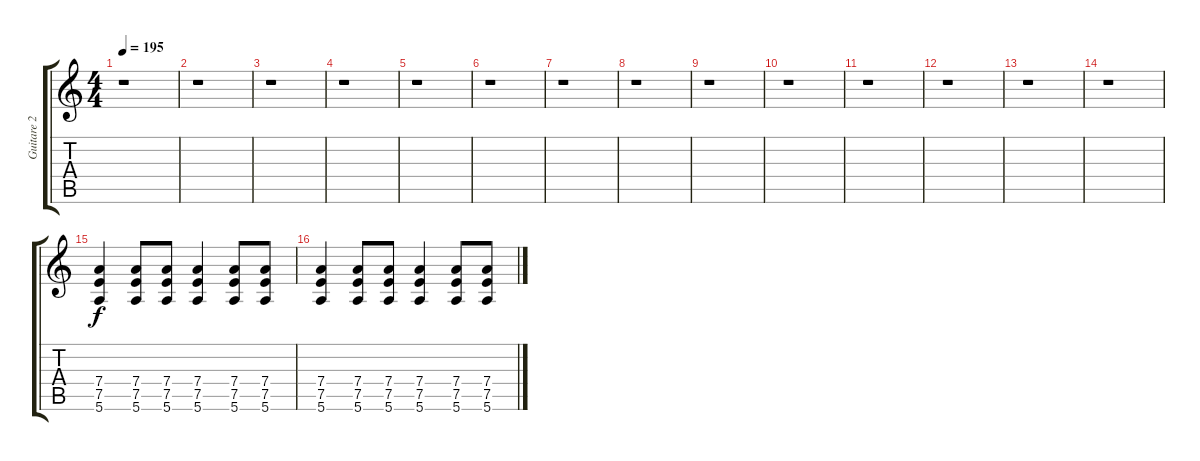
\track ("Guitare 2" "Guitare 2") {instrument distortionguitar}
\staff {score tabs}
\tuning (E4 B3 G3 D3 A2 E2) {hide}
\ts (4 4)
\tempo 195
\clef g2
\ks c
r.1{dy f} |
r.1 |
r.1 |
r.1 |
r.1 |
r.1 |
r.1 |
r.1 |
r.1 |
r.1 |
r.1 |
r.1 |
r.1 |
r.1 |
(7.4 7.5 5.6).4 (7.4 7.5 5.6).8 (7.4 7.5 5.6).8 (7.4 7.5 5.6).4 (7.4 7.5 5.6).8 (7.4 7.5 5.6).8 |
(7.4 7.5 5.6).4 (7.4 7.5 5.6).8 (7.4 7.5 5.6).8 (7.4 7.5 5.6).4 (7.4 7.5 5.6).8 (7.4 7.5 5.6).8
